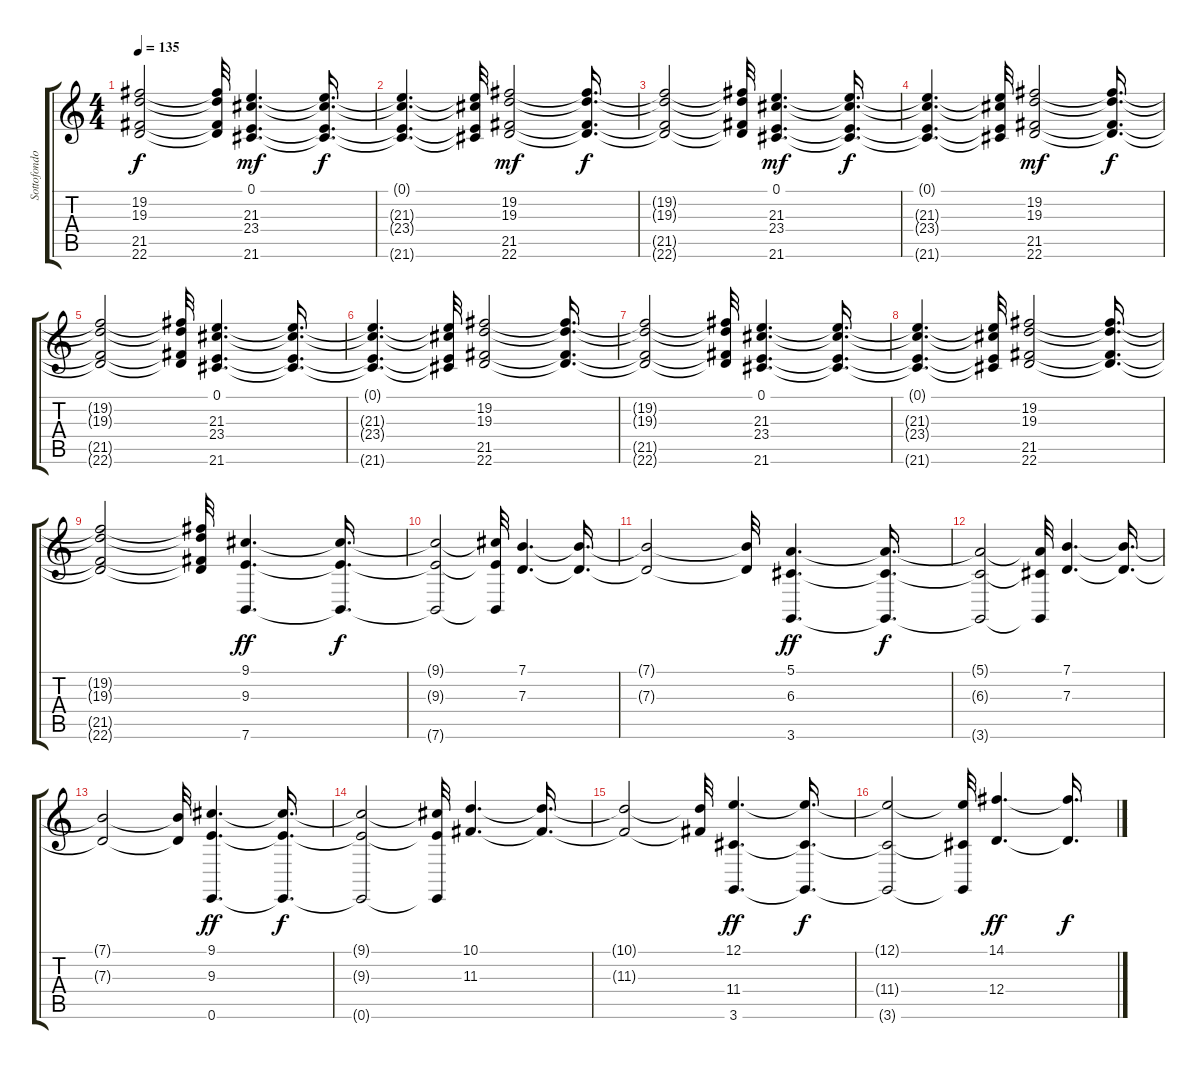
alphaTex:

\track ("Sottofondo1" "Sottofondo") {instrument stringensemble1}
\staff {score tabs}
\tuning (E4 B3 G3 D3 A2 E2) {hide}
\ts (4 4)
\tempo 135
\clef g2
\ks c
(19.2{t} 19.3{t} 21.5{t} 22.6{t}).2{dy f} (19.2{t} 19.3{t} 21.5{t} 22.6{t}).32 (0.1 21.3 23.4 21.6).4{d dy mf} (0.1{t} 21.3{t} 23.4{t} 21.6{t}).16{d dy f} |
(0.1{t} 21.3{t} 23.4{t} 21.6{t}).4{d} (0.1{t} 21.3{t} 23.4{t} 21.6{t}).32 (19.2 19.3 21.5 22.6).2{dy mf} (19.2{t} 19.3{t} 21.5{t} 22.6{t}).16{d dy f} |
(19.2{t} 19.3{t} 21.5{t} 22.6{t}).2 (19.2{t} 19.3{t} 21.5{t} 22.6{t}).32 (0.1 21.3 23.4 21.6).4{d dy mf} (0.1{t} 21.3{t} 23.4{t} 21.6{t}).16{d dy f} |
(0.1{t} 21.3{t} 23.4{t} 21.6{t}).4{d} (0.1{t} 21.3{t} 23.4{t} 21.6{t}).32 (19.2 19.3 21.5 22.6).2{dy mf} (19.2{t} 19.3{t} 21.5{t} 22.6{t}).16{d dy f} |
(19.2{t} 19.3{t} 21.5{t} 22.6{t}).2 (19.2{t} 19.3{t} 21.5{t} 22.6{t}).32 (0.1 21.3 23.4 21.6).4{d} (0.1{t} 21.3{t} 23.4{t} 21.6{t}).16{d} |
(0.1{t} 21.3{t} 23.4{t} 21.6{t}).4{d} (0.1{t} 21.3{t} 23.4{t} 21.6{t}).32 (19.2 19.3 21.5 22.6).2 (19.2{t} 19.3{t} 21.5{t} 22.6{t}).16{d} |
(19.2{t} 19.3{t} 21.5{t} 22.6{t}).2 (19.2{t} 19.3{t} 21.5{t} 22.6{t}).32 (0.1 21.3 23.4 21.6).4{d} (0.1{t} 21.3{t} 23.4{t} 21.6{t}).16{d} |
(0.1{t} 21.3{t} 23.4{t} 21.6{t}).4{d} (0.1{t} 21.3{t} 23.4{t} 21.6{t}).32 (19.2 19.3 21.5 22.6).2 (19.2{t} 19.3{t} 21.5{t} 22.6{t}).16{d} |
(19.2{t} 19.3{t} 21.5{t} 22.6{t}).2 (19.2{t} 19.3{t} 21.5{t} 22.6{t}).32 (9.1 9.3 7.6).4{d dy ff} (9.1{t} 9.3{t} 7.6{t}).16{d dy f} |
(9.1{t} 9.3{t} 7.6{t}).2 (9.1{t} 9.3{t} 7.6{t}).32 (7.1 7.3).4{d} (7.1{t} 7.3{t}).16{d} |
(7.1{t} 7.3{t}).2 (7.1{t} 7.3{t}).32 (5.1 6.3 3.6).4{d dy ff} (5.1{t} 6.3{t} 3.6{t}).16{d dy f} |
(5.1{t} 6.3{t} 3.6{t}).2 (5.1{t} 6.3{t} 3.6{t}).32 (7.1 7.3).4{d} (7.1{t} 7.3{t}).16{d} |
(7.1{t} 7.3{t}).2 (7.1{t} 7.3{t}).32 (9.1 9.3 0.6).4{d dy ff} (9.1{t} 9.3{t} 0.6{t}).16{d dy f} |
(9.1{t} 9.3{t} 0.6{t}).2 (9.1{t} 9.3{t} 0.6{t}).32 (10.1 11.3).4{d} (10.1{t} 11.3{t}).16{d} |
(10.1{t} 11.3{t}).2 (10.1{t} 11.3{t}).32 (12.1 11.4 3.6).4{d dy ff} (12.1{t} 11.4{t} 3.6{t}).16{d dy f} |
(12.1{t} 11.4{t} 3.6{t}).2 (12.1{t} 11.4{t} 3.6{t}).32 (14.1 12.4).4{d dy ff} (14.1{t} 12.4{t}).16{d dy f}
